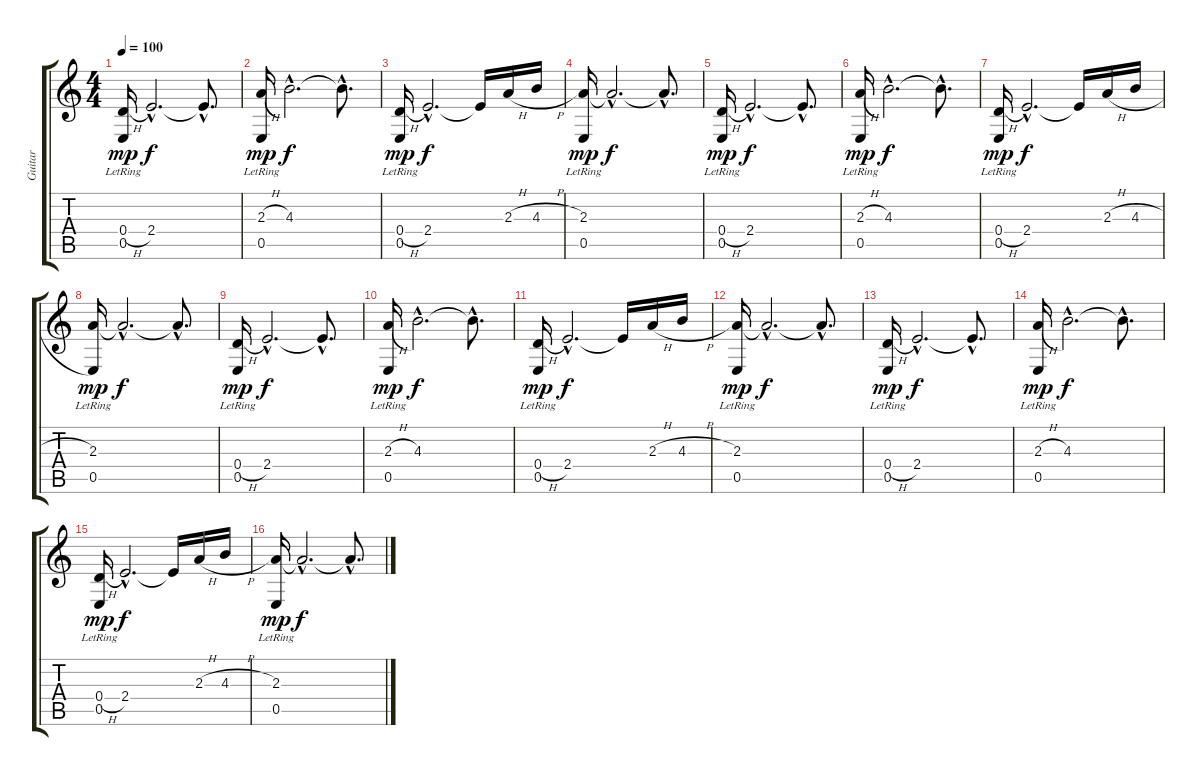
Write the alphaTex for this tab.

\track ("Guitar" "Guitar") {instrument distortionguitar}
\staff {score tabs}
\tuning (E4 B3 G3 D3 E2 B1) {hide}
\ts (4 4)
\tempo 100
\clef g2
\ks c
(0.4{h} 0.5{lr}).16{dy mp} 2.4{hac}.2{d dy f} 2.4{hac t}.8{d} |
(2.3{h} 0.5{lr}).16{dy mp} 4.3{hac}.2{d dy f} 4.3{hac t}.8{d} |
(0.4{h} 0.5{lr}).16{dy mp} 2.4{hac}.2{d dy f} 2.4{t}.16 2.3{h}.16 4.3{h}.16 |
(2.3 0.5{lr}).16{dy mp} 2.3{hac t}.2{d dy f} 2.3{hac t}.8{d} |
(0.4{h} 0.5{lr}).16{dy mp} 2.4{hac}.2{d dy f} 2.4{hac t}.8{d} |
(2.3{h} 0.5{lr}).16{dy mp} 4.3{hac}.2{d dy f} 4.3{hac t}.8{d} |
(0.4{h} 0.5{lr}).16{dy mp} 2.4{hac}.2{d dy f} 2.4{t}.16 2.3{h}.16 4.3{h}.16 |
(2.3 0.5{lr}).16{dy mp} 2.3{hac t}.2{d dy f} 2.3{hac t}.8{d} |
(0.4{h} 0.5{lr}).16{dy mp} 2.4{hac}.2{d dy f} 2.4{hac t}.8{d} |
(2.3{h} 0.5{lr}).16{dy mp} 4.3{hac}.2{d dy f} 4.3{hac t}.8{d} |
(0.4{h} 0.5{lr}).16{dy mp} 2.4{hac}.2{d dy f} 2.4{t}.16 2.3{h}.16 4.3{h}.16 |
(2.3 0.5{lr}).16{dy mp} 2.3{hac t}.2{d dy f} 2.3{hac t}.8{d} |
(0.4{h} 0.5{lr}).16{dy mp} 2.4{hac}.2{d dy f} 2.4{hac t}.8{d} |
(2.3{h} 0.5{lr}).16{dy mp} 4.3{hac}.2{d dy f} 4.3{hac t}.8{d} |
(0.4{h} 0.5{lr}).16{dy mp} 2.4{hac}.2{d dy f} 2.4{t}.16 2.3{h}.16 4.3{h}.16 |
(2.3 0.5{lr}).16{dy mp} 2.3{hac t}.2{d dy f} 2.3{hac t}.8{d}
